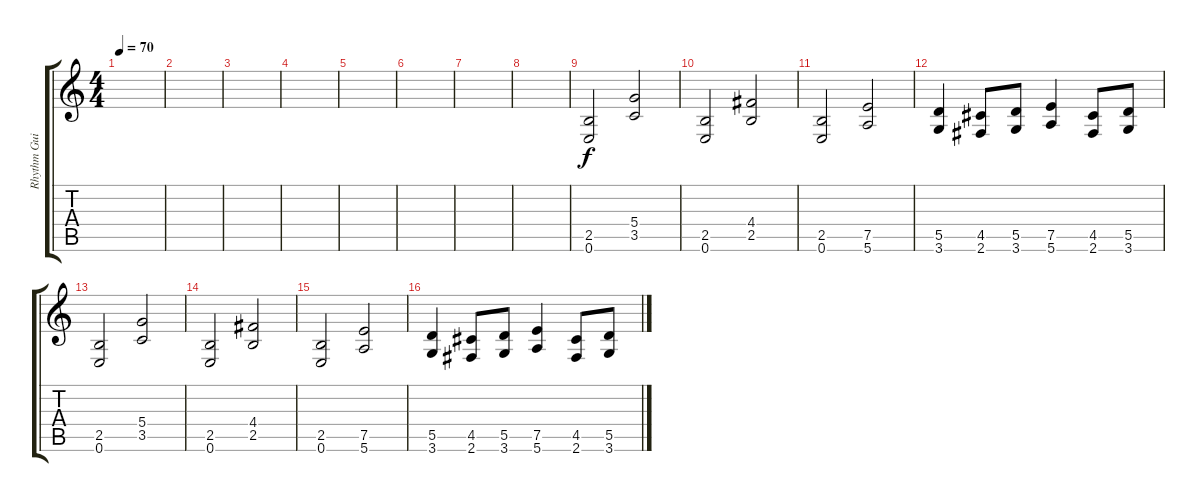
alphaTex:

\track ("Rhythm Guitar" "Rhythm Gui") {instrument distortionguitar}
\staff {score tabs}
\tuning (E4 B3 G3 D3 A2 E2) {hide}
\ts (4 4)
\tempo 70
\clef g2
\ks c
|
|
|
|
|
|
|
|
(2.5 0.6).2 (5.4 3.5).2 |
(2.5 0.6).2 (4.4 2.5).2 |
(2.5 0.6).2 (7.5 5.6).2 |
(5.5 3.6).4 (4.5 2.6).8 (5.5 3.6).8 (7.5 5.6).4 (4.5 2.6).8 (5.5 3.6).8 |
(2.5 0.6).2 (5.4 3.5).2 |
(2.5 0.6).2 (4.4 2.5).2 |
(2.5 0.6).2 (7.5 5.6).2 |
(5.5 3.6).4 (4.5 2.6).8 (5.5 3.6).8 (7.5 5.6).4 (4.5 2.6).8 (5.5 3.6).8
